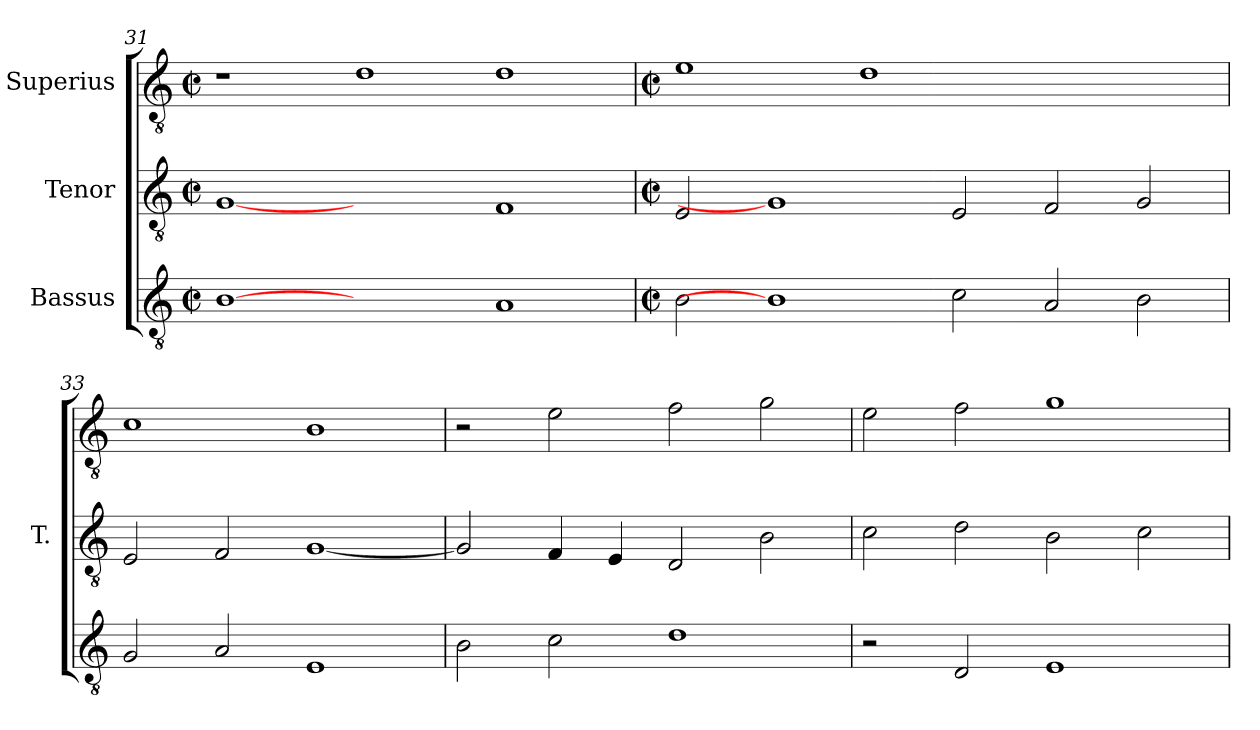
**kern	**kern	**kern
*part3	*part2	*part1
*staff3	*staff2	*staff1
*I"Bassus	*I"Tenor	*I"Superius
*	*I'T.	*
*clefGv2	*clefGv2	*clefGv2
*ITrd7c12	*ITrd7c12	*ITrd7c12
*k[]	*k[]	*k[]
*C:	*C:	*C:
*M2/2	*M2/2	*M2/2
*met(c|)	*met(c|)	*met(c|)
=31	=31	=31
[1BBi	[1GGi	1r
1ryy	1ryy	1Di
1AAi	1FFi	1Di
!!LO:LB:g=z
=32	=32	=32
*M2/2	*M2/2	*M2/2
*met(c|)	*met(c|)	*met(c|)
2BBi\	2EEi/	1Ei
1BBi]	1GGi]	.
.	.	1Di
2Ci\	2EEi/	.
2AAi/	2FFi/	1ryy
2BBi\	2GGi/	.
=33	=33	=33
2GGi/	2EEi/	1Ci
2AAi/	2FFi/	.
1EEi	[<1GGi	1BBi
=34	=34	=34
2BBi\	2GGi/]	2r
2Ci\	4FFi/	2Ei\
.	4EEi/	.
1Di	2DDi/	2Fi\
.	2BBi\	2Gi\
=35	=35	=35
2r	2Ci\	2Ei\
2DDi/	2Di\	2Fi\
1EEi	2BBi\	1Gi
.	2Ci\	.
=	=	=
*-	*-	*-
